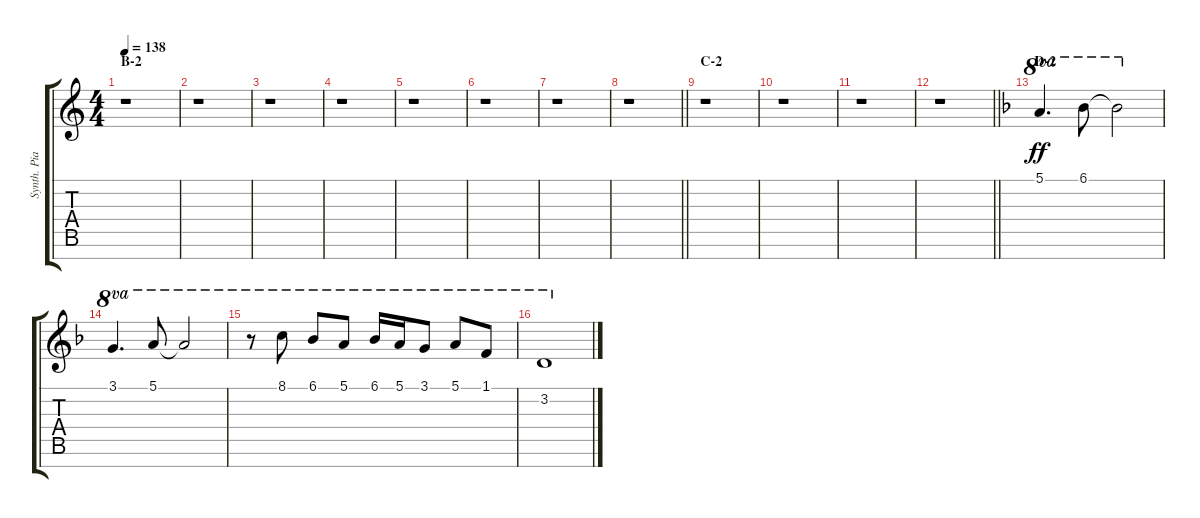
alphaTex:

\track ("Synth. Piano" "Synth. Pia") {instrument pad1newage}
\staff {score tabs}
\tuning (E5 B4 G4 D4 A3 E3 B2) {hide}
\ts (4 4)
\section ("" "B-2")
\tempo 138
\clef g2
\ks c
r.1{dy ff} |
r.1 |
r.1 |
r.1 |
r.1 |
r.1 |
r.1 |
\barLineRight lightlight
r.1 |
\section ("" "C-2")
r.1 |
r.1 |
r.1 |
\barLineRight lightlight
r.1 |
\section ("" "D-2")
\ks f
5.1.4{d ot 8va} 6.1.8{ot 8va} 6.1{t}.2{ot 8va} |
3.1.4{d ot 8va} 5.1.8{ot 8va} 5.1{t}.2{ot 8va} |
r.8{ot 8va} 8.1.8{ot 8va} 6.1.8{ot 8va} 5.1.8{ot 8va} 6.1.16{ot 8va} 5.1.16{ot 8va} 3.1.8{ot 8va} 5.1.8{ot 8va} 1.1.8{ot 8va} |
3.2.1{ot 8va}
